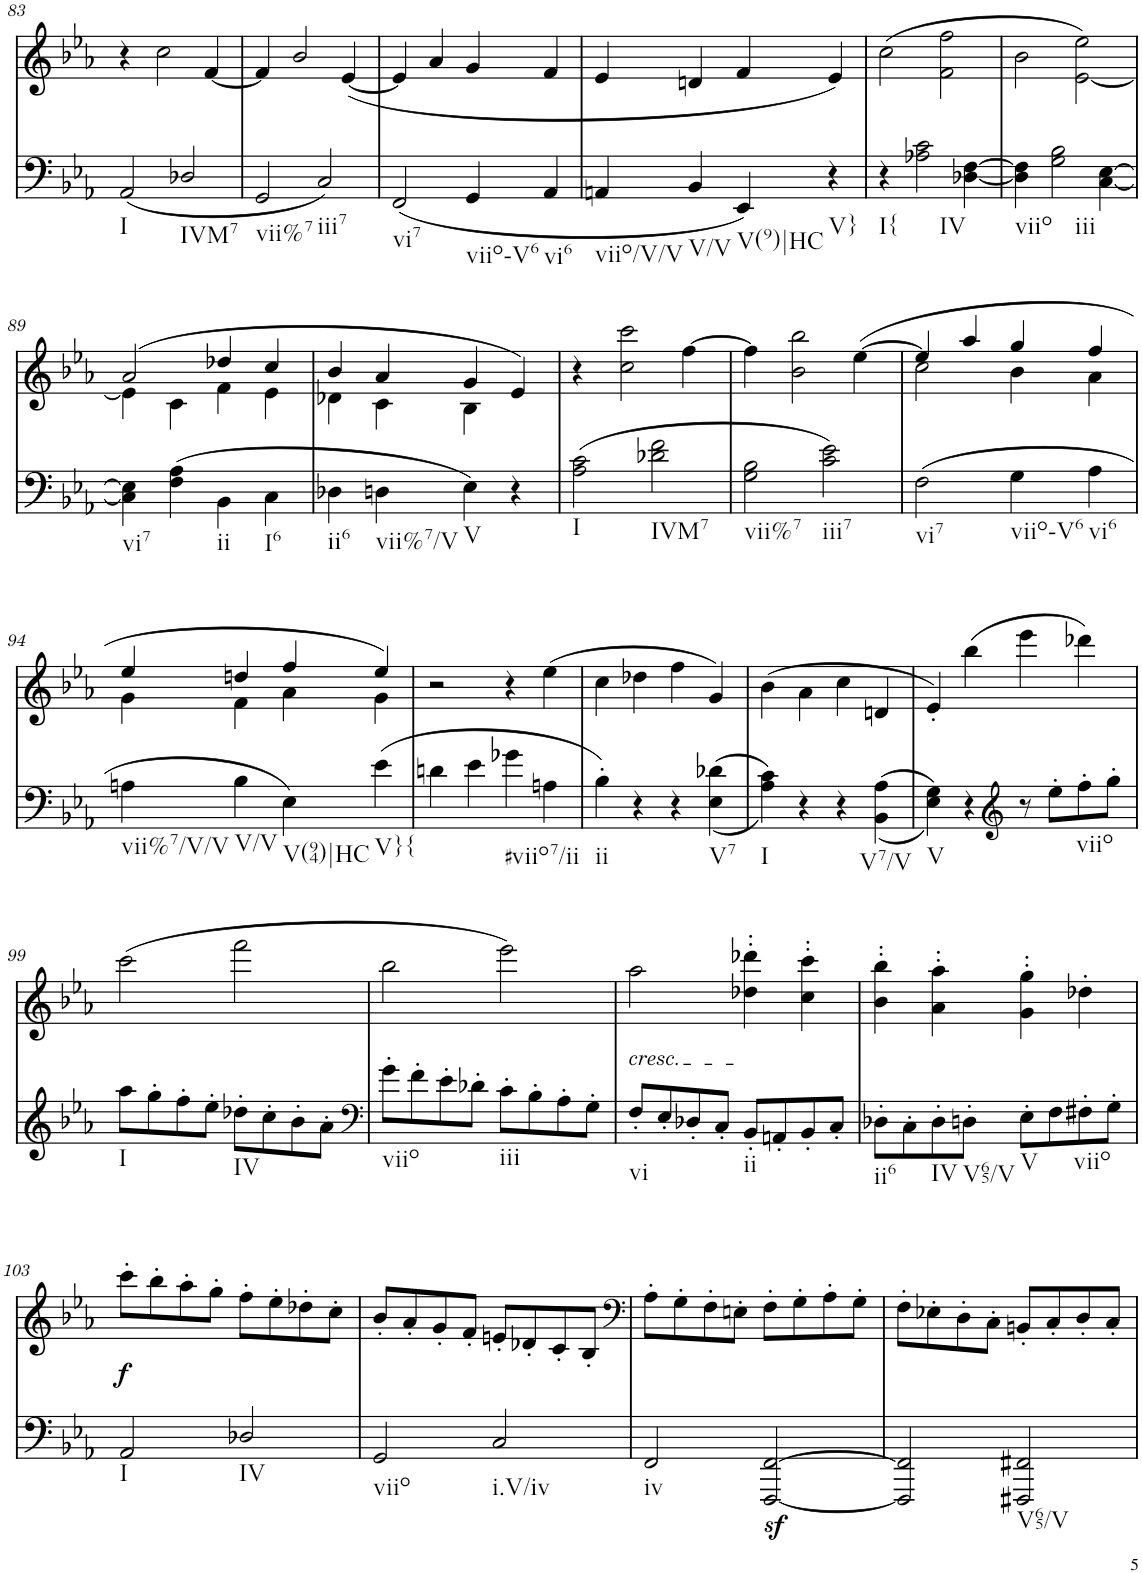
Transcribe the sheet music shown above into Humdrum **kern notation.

**kern	**kern	**text	**dynam
*part2	*part1	*part1	*part1
*staff2	*staff1	*staff1	*staff1
*I"piano	*I"piano	*	*
*I'Pno	*I'Pno	*	*
!!LO:PB:g=z
*clefF4	*clefG2	*	*
*k[b-e-a-]	*k[b-e-a-]	*	*
*c:	*c:	*	*
*M2/2	*M2/2	*	*
*met(c|)	*met(c|)	*	*
=83	=83	=83	=83
!LO:TX:b:t=I	!	!	!
(2AA-/	4r	.	.
.	2cc\	.	.
!LO:TX:b:t=IVM7	!	!	!
2D-X/	.	.	.
.	[4f/	.	.
=84	=84	=84	=84
!LO:TX:b:t=vii%7	!	!	!
2GG/	4f/]	.	.
.	2b-/	.	.
!LO:TX:b:t=iii7	!	!	!
2C/)	.	.	.
.	([4e-/	.	.
=85	=85	=85	=85
!LO:TX:b:t=vi7	!	!	!
(2FF/	4e-/]	.	.
.	4a-/	.	.
!LO:TX:b:t=viio-V6	!	!	!
4GG/	4g/	.	.
!LO:TX:b:t=vi6	!	!	!
4AA-/	4f/	.	.
=86	=86	=86	=86
!LO:TX:b:t=viio/V/V	!	!	!
4AAn/	4e-/	.	.
!LO:TX:b:t=V/V	!	!	!
4BB-/	4dn/	.	.
!LO:TX:b:t=V(9)|HC	!	!	!
4EE-/)	4f/	.	.
!LO:TX:b:t=V}	!	!	!
4r	4e-/)	.	.
=87	=87	=87	=87
!LO:TX:b:t=I{	!	!	!
4r	(2cc\	.	.
!LO:TX:b:t=IV	!	!	!
2A-X\ 2c\	.	.	.
.	2f\ 2ff\	.	.
[4D-X\ [4F\	.	.	.
=88	=88	=88	=88
!LO:TX:b:t=viio	!	!	!
4D-\] 4F\]	2b-\	.	.
!LO:TX:b:t=iii	!	!	!
2G\ 2B-\	.	.	.
.	[2e-\ 2ee-\)	.	.
[4C\ [4E-\	.	.	.
!!LO:LB:g=z
=89	=89	=89	=89
*	*^	*	*
!LO:TX:b:t=vi7	!	!	!	!
4C\] 4E-\]	(2a-/	4e-\]	.	.
(4F\ 4A-\	.	4c\	.	.
!LO:TX:b:t=ii	!	!	!	!
4BB-\	4dd-X/	4f\	.	.
!LO:TX:b:t=I6	!	!	!	!
4C\	4cc/	4e-\	.	.
=90	=90	=90	=90	=90
!LO:TX:b:t=ii6	!	!	!	!
4D-X\	4b-/	4d-X\	.	.
!LO:TX:b:t=vii%7/V	!	!	!	!
4Dn\	4a-/	4c\	.	.
!LO:TX:b:t=V	!	!	!	!
4E-\)	4g/	4B-\	.	.
4r	4e-/)	4ryy	.	.
=91	=91	=91	=91	=91
!LO:TX:b:t=I	!	!	!	!
*	*v	*v	*	*
(2A-\ 2c\	4r	.	.
.	2cc\ 2ccc\	.	.
!LO:TX:b:t=IVM7	!	!	!
2d-X\ 2f\	.	.	.
.	[4ff\	.	.
=92	=92	=92	=92
!LO:TX:b:t=vii%7	!	!	!
2G\ 2B-\	4ff\]	.	.
.	2b-\ 2bb-\	.	.
!LO:TX:b:t=iii7	!	!	!
2c\ 2e-\)	.	.	.
.	([>4ee-\	.	.
=93	=93	=93	=93
*	*^	*	*
!LO:TX:b:t=vi7	!	!	!	!
(2F\	4ee-/]	2cc\	.	.
.	4aa-/	.	.	.
!LO:TX:b:t=viio-V6	!	!	!	!
4G\	4gg/	4b-\	.	.
!LO:TX:b:t=vi6	!	!	!	!
4A-\	4ff/	4a-\	.	.
!!LO:LB:g=z	!!
=94	=94	=94	=94	=94
!LO:TX:b:t=vii%7/V/V	!	!	!	!
4An\	4ee-/	4g\	.	.
!LO:TX:b:t=V/V	!	!	!	!
4B-\	4ddn/	4f\	.	.
!LO:TX:b:t=V(94)|HC	!	!	!	!
4E-\)	4ff/	4a-\	.	.
!LO:TX:b:t=V}{	!	!	!	!
(4e-\	4ee-/)	4g\	.	.
*	*v	*v	*	*
=95	=95	=95	=95
4dn\	2r	.	.
4e-\	.	.	.
!LO:TX:b:t=#viio7/ii	!	!	!
4g-X\	4r	.	.
4An\	(4ee-\	.	.
=96	=96	=96	=96
!LO:TX:b:t=ii	!	!	!
4B-'\)	4cc\	.	.
4r	4dd-X\	.	.
4r	4ff\	.	.
!LO:TX:b:t=V7	!	!	!
((<4E-\ 4d-X\	4g/)	.	.
=97	=97	=97	=97
!LO:TX:b:t=I	!	!	!
4A-\ 4c\))	(4b-\	.	.
4r	4a-\	.	.
4r	4cc\	.	.
!LO:TX:b:t=V7/V	!	!	!
((<4BB-\ 4A-\	4dn/	.	.
=98	=98	=98	=98
!LO:TX:b:t=V	!	!	!
4E-\ 4G\))	4e-'/)	.	.
4r	(4bb-\	.	.
*clefG2	*	*	*
8r	4eee-\	.	.
8ee-'\L	.	.	.
!LO:TX:b:t=viio	!	!	!
8ff'\	4ddd-X\)	.	.
8gg'\J	.	.	.
!!LO:LB:g=z
=99	=99	=99	=99
!LO:TX:b:t=I	!	!	!
8aa-\L	(2ccc\	.	.
8gg'\	.	.	.
8ff'\	.	.	.
8ee-'\J	.	.	.
!LO:TX:b:t=IV	!	!	!
8dd-X'\L	2fff\	.	.
8cc'\	.	.	.
8b-'\	.	.	.
8a-'\J	.	.	.
=100	=100	=100	=100
*clefF4	*	*	*
!LO:TX:b:t=viio	!	!	!
8g'\L	2bb-\	.	.
8f'\	.	.	.
8e-'\	.	.	.
8d-X'\J	.	.	.
!LO:TX:b:t=iii	!	!	!
8c'\L	2eee-\)	.	.
8B-'\	.	.	.
8A-'\	.	.	.
8G'\J	.	.	.
=101	=101	=101	=101
!	!LO:TX:b:i:t=cresc.	!	!
!LO:TX:b:t=vi	!	!	!
!	!	!LO:LY:b	!
8F'/L	2aa-\	<	.
8E-'/	.	.	.
8D-X'/	.	.	.
8C'/J	.	.	.
!LO:TX:b:t=ii	!	!	!
8BB-'/L	4dd-X\' 4ddd-X\'	.	.
8AAn'/	.	.	.
8BB-'/	4cc\' 4ccc\'	.	.
8C'/J	.	.	.
=102	=102	=102	=102
!LO:TX:b:t=ii6	!	!	!
8D-X'\L	4b-\' 4bb-\'	.	.
8C'\	.	.	.
!LO:TX:b:t=IV	!	!	!
8D-'\	4a-\' 4aa-\'	.	.
!LO:TX:b:t=V65/V	!	!	!
8Dn'\J	.	.	.
!LO:TX:b:t=V	!	!	!
8E-'\L	4g\' 4gg\'	.	.
8F\	.	.	.
!LO:TX:b:t=viio	!	!	!
8F#X'\	4dd-X'\	.	.
8G'\J	.	.	.
!!LO:LB:g=z
=103	=103	=103	=103
!LO:TX:b:t=I	!	!	!
!	!	!LO:LY:b	!LO:DY:b
2AA-/	8ccc'\L	f	f
.	8bb-'\	.	.
.	8aa-'\	.	.
.	8gg'\J	.	.
!LO:TX:b:t=IV	!	!	!
2D-X/	8ff'\L	.	.
.	8ee-'\	.	.
.	8dd-X'\	.	.
.	8cc'\J	.	.
=104	=104	=104	=104
!LO:TX:b:t=viio	!	!	!
2GG/	8b-'/L	.	.
.	8a-'/	.	.
.	8g'/	.	.
.	8f'/J	.	.
!LO:TX:b:t=i.V/iv	!	!	!
2C/	8en'/L	.	.
.	8d-X'/	.	.
.	8c'/	.	.
.	8B-'/J	.	.
=105	=105	=105	=105
*	*clefF4	*	*
!LO:TX:b:t=iv	!	!	!
2FF/	8A-'\L	.	.
.	8G'\	.	.
.	8F'\	.	.
.	8En'\J	.	.
[2FFF/z< [2FF/z<	8F'\L	.	.
.	8G'\	.	.
.	8A-'\	.	.
.	8G'\J	.	.
=106	=106	=106	=106
!	!	!LO:LY:b	!
2FFF/] 2FF/]	8F'\L	>	.
.	8E-X'\	.	.
.	8D'\	.	.
.	8C'\J	.	.
!LO:TX:b:t=V65/V	!	!	!
2FFF#X/ 2FF#X/	8BBn'/L	.	.
.	8C'/	.	.
.	8D'/	.	.
.	8C'/J	.	.
=	=	=	=
*-	*-	*-	*-
